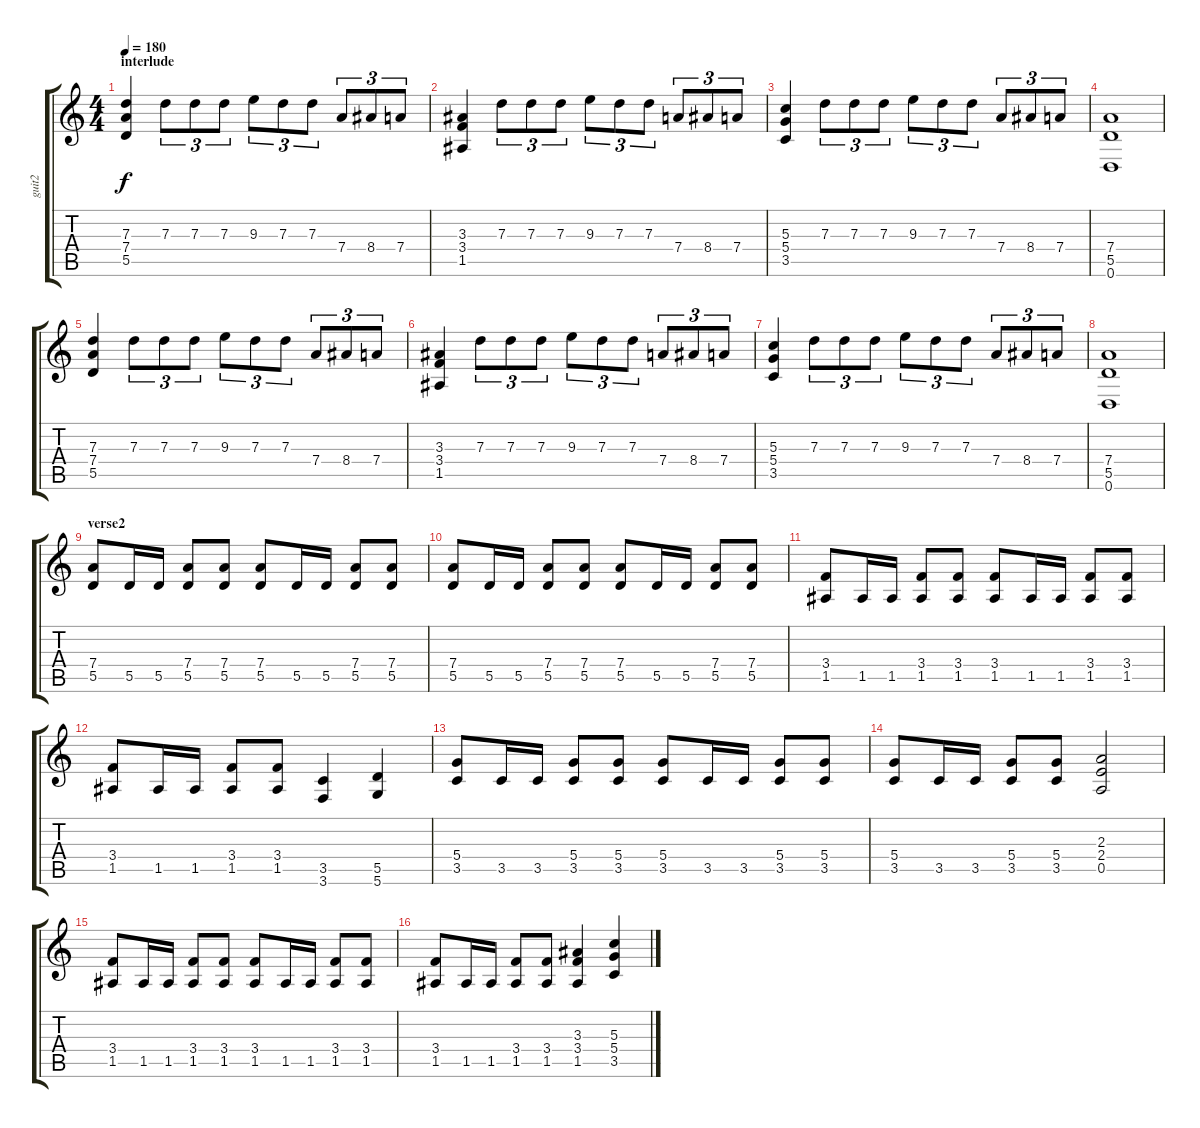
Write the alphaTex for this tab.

\track ("guit2" "guit2") {instrument distortionguitar}
\staff {score tabs}
\tuning (E4 B3 G3 D3 A2 D2) {hide}
\ts (4 4)
\section ("" "interlude")
\tempo 180
\clef g2
\ks c
(7.3{t} 7.4{t} 5.5{t}).4{dy f} 7.3.8{tu (3 2)} 7.3.8{tu (3 2)} 7.3.8{tu (3 2)} 9.3.8{tu (3 2)} 7.3.8{tu (3 2)} 7.3.8{tu (3 2)} 7.4.8{tu (3 2)} 8.4.8{tu (3 2)} 7.4.8{tu (3 2)} |
(3.3 3.4 1.5).4 7.3.8{tu (3 2)} 7.3.8{tu (3 2)} 7.3.8{tu (3 2)} 9.3.8{tu (3 2)} 7.3.8{tu (3 2)} 7.3.8{tu (3 2)} 7.4.8{tu (3 2)} 8.4.8{tu (3 2)} 7.4.8{tu (3 2)} |
(5.3 5.4 3.5).4 7.3.8{tu (3 2)} 7.3.8{tu (3 2)} 7.3.8{tu (3 2)} 9.3.8{tu (3 2)} 7.3.8{tu (3 2)} 7.3.8{tu (3 2)} 7.4.8{tu (3 2)} 8.4.8{tu (3 2)} 7.4.8{tu (3 2)} |
(7.4 5.5 0.6).1 |
(7.3 7.4 5.5).4 7.3.8{tu (3 2)} 7.3.8{tu (3 2)} 7.3.8{tu (3 2)} 9.3.8{tu (3 2)} 7.3.8{tu (3 2)} 7.3.8{tu (3 2)} 7.4.8{tu (3 2)} 8.4.8{tu (3 2)} 7.4.8{tu (3 2)} |
(3.3 3.4 1.5).4 7.3.8{tu (3 2)} 7.3.8{tu (3 2)} 7.3.8{tu (3 2)} 9.3.8{tu (3 2)} 7.3.8{tu (3 2)} 7.3.8{tu (3 2)} 7.4.8{tu (3 2)} 8.4.8{tu (3 2)} 7.4.8{tu (3 2)} |
(5.3 5.4 3.5).4 7.3.8{tu (3 2)} 7.3.8{tu (3 2)} 7.3.8{tu (3 2)} 9.3.8{tu (3 2)} 7.3.8{tu (3 2)} 7.3.8{tu (3 2)} 7.4.8{tu (3 2)} 8.4.8{tu (3 2)} 7.4.8{tu (3 2)} |
(7.4 5.5 0.6).1 |
\section ("" "verse2")
(7.4 5.5).8 5.5.16 5.5.16 (7.4 5.5).8 (7.4 5.5).8 (7.4 5.5).8 5.5.16 5.5.16 (7.4 5.5).8 (7.4 5.5).8 |
(7.4 5.5).8 5.5.16 5.5.16 (7.4 5.5).8 (7.4 5.5).8 (7.4 5.5).8 5.5.16 5.5.16 (7.4 5.5).8 (7.4 5.5).8 |
(3.4 1.5).8 1.5.16 1.5.16 (3.4 1.5).8 (3.4 1.5).8 (3.4 1.5).8 1.5.16 1.5.16 (3.4 1.5).8 (3.4 1.5).8 |
(3.4 1.5).8 1.5.16 1.5.16 (3.4 1.5).8 (3.4 1.5).8 (3.5 3.6).4 (5.5 5.6).4 |
(5.4 3.5).8 3.5.16 3.5.16 (5.4 3.5).8 (5.4 3.5).8 (5.4 3.5).8 3.5.16 3.5.16 (5.4 3.5).8 (5.4 3.5).8 |
(5.4 3.5).8 3.5.16 3.5.16 (5.4 3.5).8 (5.4 3.5).8 (2.3 2.4 0.5).2 |
(3.4 1.5).8 1.5.16 1.5.16 (3.4 1.5).8 (3.4 1.5).8 (3.4 1.5).8 1.5.16 1.5.16 (3.4 1.5).8 (3.4 1.5).8 |
(3.4 1.5).8 1.5.16 1.5.16 (3.4 1.5).8 (3.4 1.5).8 (3.3 3.4 1.5).4 (5.3 5.4 3.5).4
